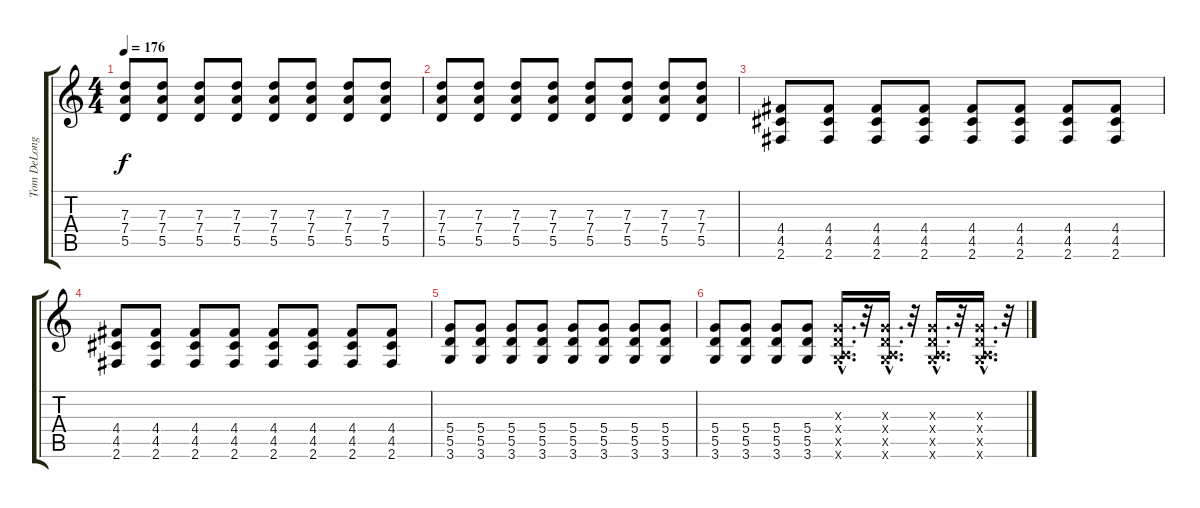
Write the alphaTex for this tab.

\track ("Tom DeLonge - Guitar 2" "Tom DeLong") {instrument distortionguitar}
\staff {score tabs}
\tuning (E4 B3 G3 D3 A2 E2) {hide}
\ts (4 4)
\tempo 176
\clef g2
\ks c
(7.3 7.4 5.5).8{dy f} (7.3 7.4 5.5).8 (7.3 7.4 5.5).8 (7.3 7.4 5.5).8 (7.3 7.4 5.5).8 (7.3 7.4 5.5).8 (7.3 7.4 5.5).8 (7.3 7.4 5.5).8 |
(7.3 7.4 5.5).8 (7.3 7.4 5.5).8 (7.3 7.4 5.5).8 (7.3 7.4 5.5).8 (7.3 7.4 5.5).8 (7.3 7.4 5.5).8 (7.3 7.4 5.5).8 (7.3 7.4 5.5).8 |
(4.4 4.5 2.6).8 (4.4 4.5 2.6).8 (4.4 4.5 2.6).8 (4.4 4.5 2.6).8 (4.4 4.5 2.6).8 (4.4 4.5 2.6).8 (4.4 4.5 2.6).8 (4.4 4.5 2.6).8 |
(4.4 4.5 2.6).8 (4.4 4.5 2.6).8 (4.4 4.5 2.6).8 (4.4 4.5 2.6).8 (4.4 4.5 2.6).8 (4.4 4.5 2.6).8 (4.4 4.5 2.6).8 (4.4 4.5 2.6).8 |
(5.4 5.5 3.6).8 (5.4 5.5 3.6).8 (5.4 5.5 3.6).8 (5.4 5.5 3.6).8 (5.4 5.5 3.6).8 (5.4 5.5 3.6).8 (5.4 5.5 3.6).8 (5.4 5.5 3.6).8 |
(5.4 5.5 3.6).8 (5.4 5.5 3.6).8 (5.4 5.5 3.6).8 (5.4 5.5 3.6).8 (0.3{hac x} 0.4{hac x} 0.5{hac x} 3.6{hac x}).16{d} r.32 (0.3{hac x} 0.4{hac x} 0.5{hac x} 3.6{hac x}).16{d} r.32 (0.3{hac x} 0.4{hac x} 0.5{hac x} 3.6{hac x}).16{d} r.32 (0.3{hac x} 0.4{hac x} 0.5{hac x} 3.6{hac x}).16{d} r.32
